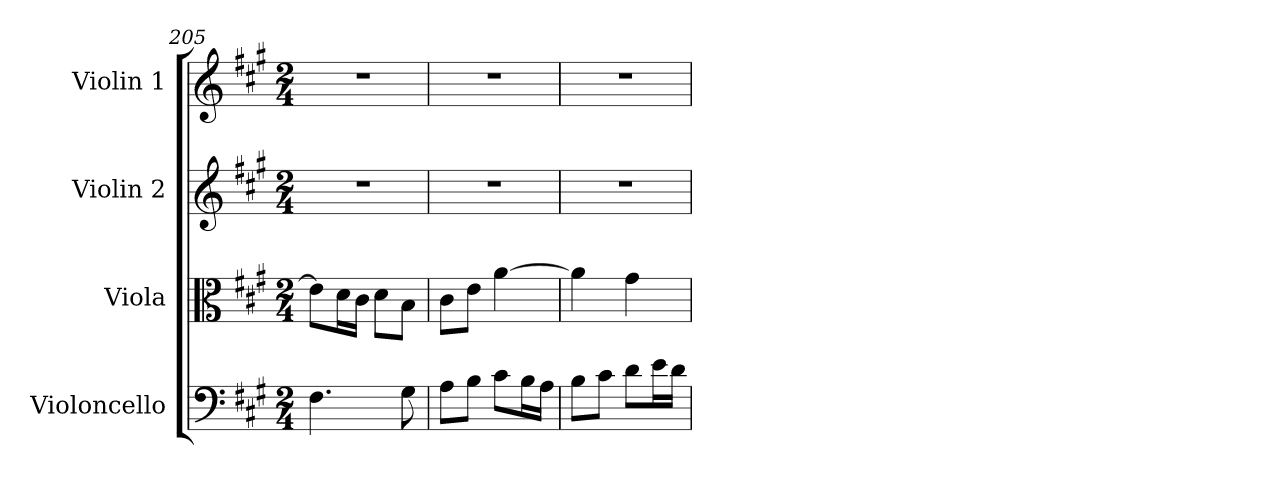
**kern	**kern	**kern	**kern
*part4	*part3	*part2	*part1
*staff4	*staff3	*staff2	*staff1
*I"Violoncello	*I"Viola	*I"Violin 2	*I"Violin 1
*I'Vc	*I'Vla	*I'Vln	*I'Vln
*clefF4	*clefC3	*clefG2	*clefG2
*k[f#c#g#]	*k[f#c#g#]	*k[f#c#g#]	*k[f#c#g#]
*M2/4	*M2/4	*M2/4	*M2/4
=205	=205	=205	=205
4.F#\	8e\L]	2r	2r
.	16d\L	.	.
.	16c#\JJ	.	.
.	8d\L	.	.
8G#\	8B\J	.	.
=206	=206	=206	=206
8A\L	8c#\L	2r	2r
8B\J	8e\J	.	.
8c#\L	[4a\	.	.
16B\L	.	.	.
16A\JJ	.	.	.
=207	=207	=207	=207
8B\L	4a\]	2r	2r
8c#\J	.	.	.
8d\L	4g#\	.	.
16e\L	.	.	.
16d\JJ	.	.	.
=	=	=	=
*-	*-	*-	*-
